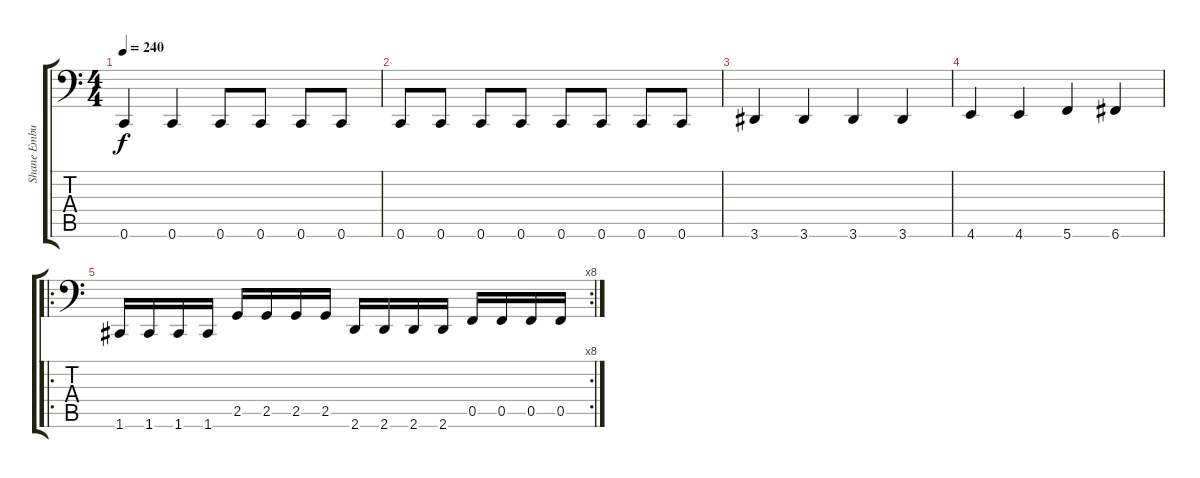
\track ("Shane Embury" "Shane Embu") {instrument electricbassfinger}
\staff {score tabs}
\tuning (Db3 Ab2 Eb2 Bb1 F1 C1) {hide}
\ts (4 4)
\tempo 240
\clef f4
\ks c
0.6.4{dy f} 0.6.4 0.6.8 0.6.8 0.6.8 0.6.8 |
0.6.8 0.6.8 0.6.8 0.6.8 0.6.8 0.6.8 0.6.8 0.6.8 |
3.6.4 3.6.4 3.6.4 3.6.4 |
4.6.4 4.6.4 5.6.4 6.6.4 |
\ro
\rc 8
1.6.16 1.6.16 1.6.16 1.6.16 2.5.16 2.5.16 2.5.16 2.5.16 2.6.16 2.6.16 2.6.16 2.6.16 0.5.16 0.5.16 0.5.16 0.5.16
